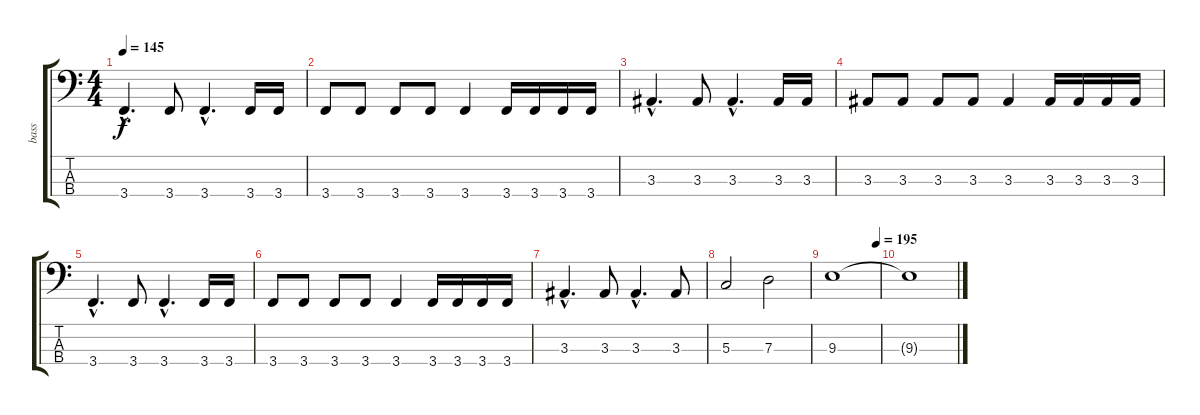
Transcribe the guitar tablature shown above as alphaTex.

\track ("bass" "bass") {instrument electricbassfinger}
\staff {score tabs}
\tuning (F2 C2 G1 D1) {hide}
\ts (4 4)
\tempo 145
\clef f4
\ks c
3.4{hac}.4{d dy f} 3.4.8 3.4{hac}.4{d} 3.4.16 3.4.16 |
3.4.8 3.4.8 3.4.8 3.4.8 3.4.4 3.4.16 3.4.16 3.4.16 3.4.16 |
3.3{hac}.4{d} 3.3.8 3.3{hac}.4{d} 3.3.16 3.3.16 |
3.3.8 3.3.8 3.3.8 3.3.8 3.3.4 3.3.16 3.3.16 3.3.16 3.3.16 |
3.4{hac}.4{d} 3.4.8 3.4{hac}.4{d} 3.4.16 3.4.16 |
3.4.8 3.4.8 3.4.8 3.4.8 3.4.4 3.4.16 3.4.16 3.4.16 3.4.16 |
3.3{hac}.4{d} 3.3.8 3.3{hac}.4{d} 3.3.8 |
5.3.2 7.3.2 |
\tempo (195 0.9375)
9.3.1 |
9.3{t}.1
